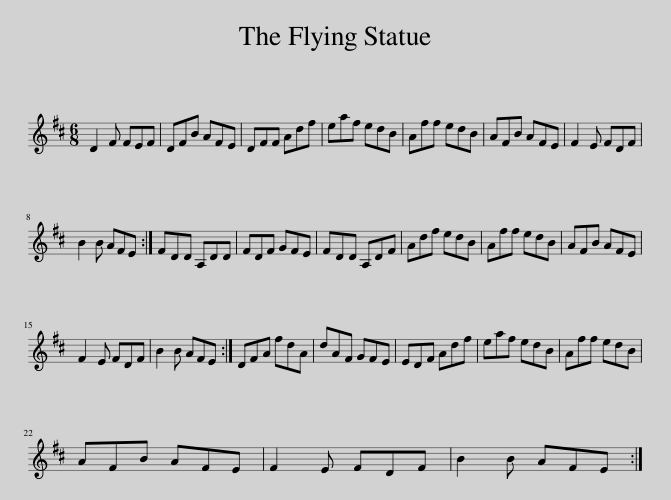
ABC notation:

X:1
L:1/8
M:6/8
I:linebreak $
K:D
V:1 treble
V:1
 D2 F FEF | DFB AFE | DFF Adf | eaf edB | Aff edB | %5
 AFB AFE | F2 E FDF |$ B2 B AFE :| FDD A,DD | FDF GFE | %10
 FDD A,DF | Adf edB | Aff edB | AFB AFE |$ F2 E FDF | %15
 B2 B AFE :| DFA fdA | dAF GFE | EDF Adf | eaf edB | %20
 Aff edB |$ AFB AFE | F2 E FDF | B2 B AFE :| %24
